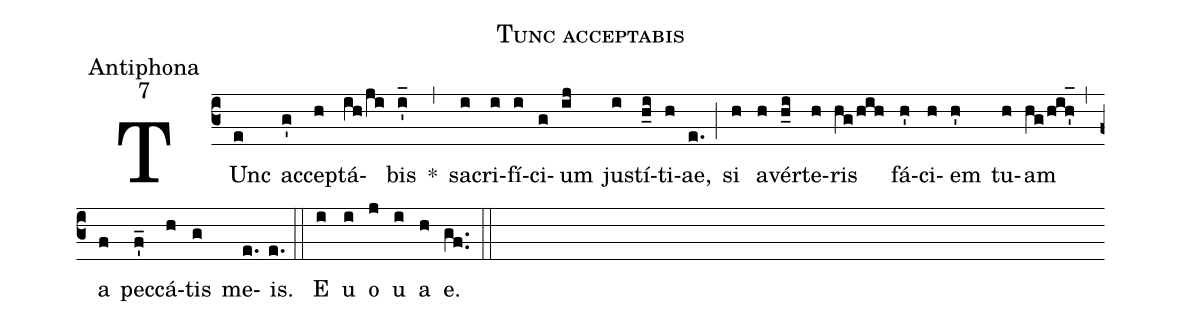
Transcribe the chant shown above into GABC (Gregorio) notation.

name:Tunc acceptabis;
office-part:Antiphona;
mode:7;
%%
(c3) TUnc(e) ac(g')cep(h)tá(ih/ji)bis(i'_) *(,) sa(i)cri(i)fí(i)ci(g)um(ij) ju(i)stí(h_i)ti(h)ae,(e.) (;) si(h) a(h)vér(h_i)te(h)ris(hg/hih) fá(h')ci(h)em(h') tu(h)am(hg/hih'_1) (,) a(f) pec(f'_)cá(h)tis(g) me(e.)is.(e.) (::) <eu>E(i) u(i) o(j) u(i) a(h) e.</eu>(gf..) (::)
